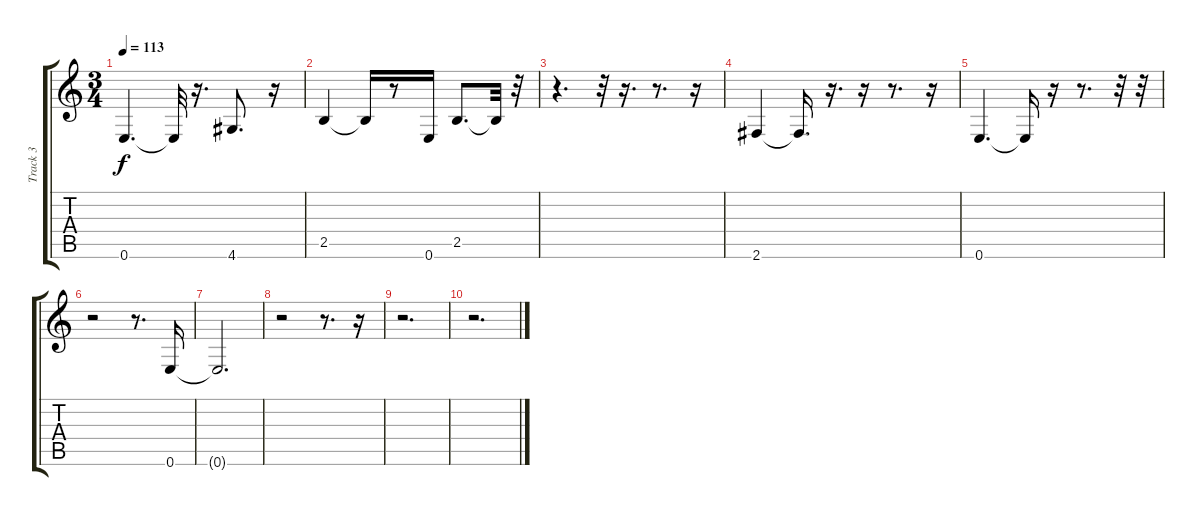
\track ("Track 3" "Track 3") {instrument electricbasspick}
\staff {score tabs}
\tuning (E4 B3 G3 D3 A2 E2) {hide}
\ts (3 4)
\tempo 113
\clef g2
\ks c
0.6.4{d dy f} 0.6{t}.32 r.16{d} 4.6.8{d} r.16 |
2.5.4 2.5{t}.16 r.8 0.6.16 2.5.8{d} 2.5{t}.32 r.32 |
r.4{d} r.32 r.16{d} r.8{d} r.16 |
2.6.4 2.6{t}.16{d} r.16{d} r.16 r.8{d} r.16 |
0.6.4{d} 0.6{t}.16 r.16 r.8{d} r.32 r.32 |
r.2 r.8{d} 0.6.16 |
0.6{t}.2{d} |
r.2 r.8{d} r.16 |
r.2{d} |
r.2{d}
